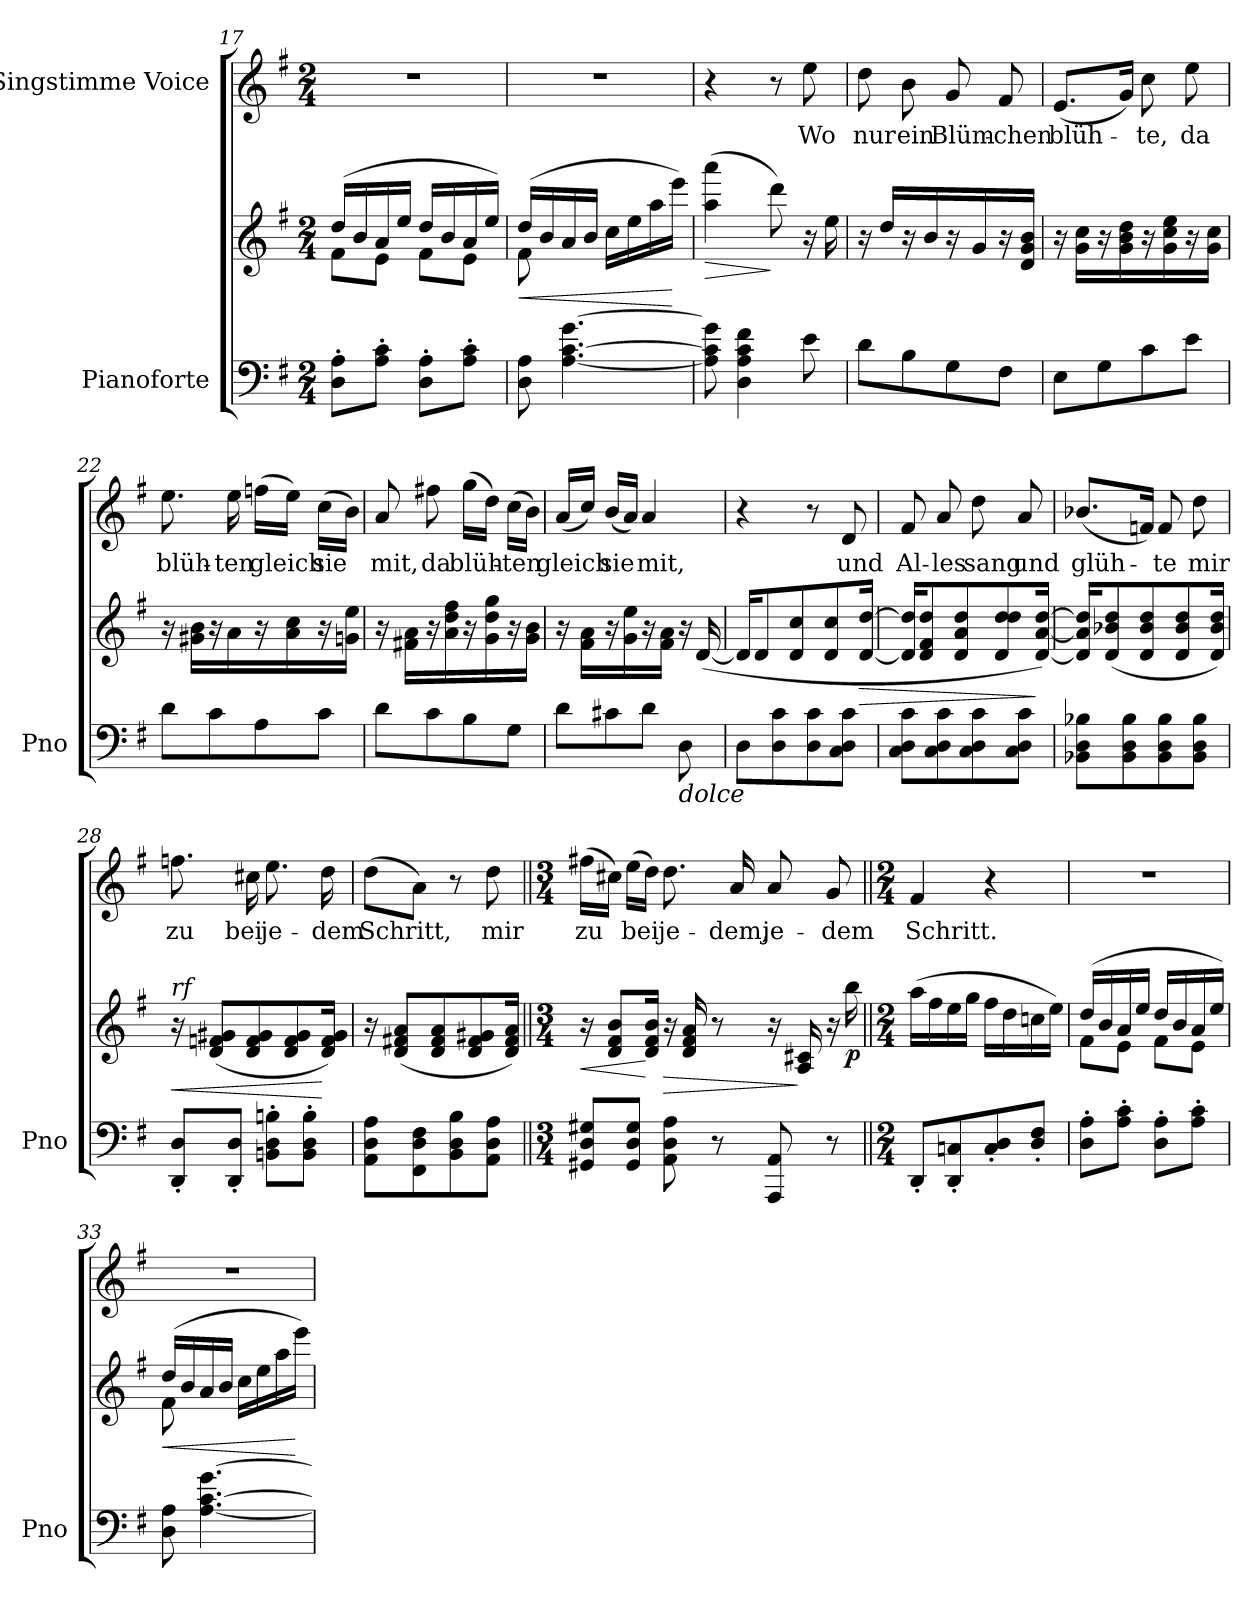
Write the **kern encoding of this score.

**kern	**kern	**dynam	**kern	**text
*part2	*part2	*part2	*part1	*part1
*staff3	*staff2	*staff2/3	*staff1	*staff1
*I"Pianoforte	*	*	*I"Singstimme Voice	*
*I'Pno	*	*	*	*
*clefF4	*clefG2	*	*clefG2	*
*k[f#]	*k[f#]	*	*k[f#]	*
*M2/4	*M2/4	*	*M2/4	*
=17	=17	=17	=17	=17
*	*^	*	*	*
8D\' 8A\'L	(>16dd/LL	8f#\L	.	2r	.
.	16b/	.	.	.	.
8A\' 8c\'J	16a/	8e\J	.	.	.
.	16ee/JJ	.	.	.	.
8D\' 8A\'L	16dd/LL	8f#\L	.	.	.
.	16b/	.	.	.	.
8A\' 8c\'J	16a/	8e\J	.	.	.
.	16ee/JJ)	.	.	.	.
=18	=18	=18	=18	=18	=18
!	!	!	!LO:HP:b	!	!
8D\ 8A\	(>16dd/LL	8f#\	<	2r	.
.	16b/	.	.	.	.
[4.A\ [4.c\ [4.g\	16a/	4.ryy	.	.	.
.	16b/JJ	.	.	.	.
.	16cc\LL	.	.	.	.
.	16ee\	.	.	.	.
.	16aa\	.	.	.	.
.	16eee\JJ)	.	[	.	.
*	*v	*v	*	*	*
=19	=19	=19	=19	=19
!	!	!LO:HP:b	!	!
8A\] 8c\] 8g\]	(>4aa\ 4aaa\	>	4r	.
4D\ 4A\ 4c\ 4f#\	.	.	.	.
.	8ddd\)	]	8r	.
!	!	!	!	!LO:LY:b
8e\	16r	.	8ee\	Wo
.	16ee\	.	.	.
!!LO:LB:g=z
=20	=20	=20	=20	=20
!	!	!	!	!LO:LY:b
8d\L	16r	.	8dd\	nur
.	16dd/LL	.	.	.
!	!	!	!	!LO:LY:b
8B\	16r	.	8b\	ein
.	16b/	.	.	.
!	!	!	!	!LO:LY:b
8G\	16r	.	8g/	Blüm-
.	16g/	.	.	.
!	!	!	!	!LO:LY:b
8F#\J	16r	.	8f#/	-chen
.	16d/ 16g/ 16b/JJ	.	.	.
=21	=21	=21	=21	=21
!	!	!	!	!LO:LY:b
8E\L	16r	.	(<8.e/L	blüh-
.	16g\ 16cc\LL	.	.	.
8G\	16r	.	.	.
.	16g\ 16b\ 16dd\	.	16g/Jk)	.
!	!	!	!	!LO:LY:b
8c\	16r	.	8cc\	-te,
.	16g\ 16cc\ 16ee\	.	.	.
!	!	!	!	!LO:LY:b
8e\J	16r	.	8ee\	da
.	16g\ 16cc\JJ	.	.	.
=22	=22	=22	=22	=22
!	!	!	!	!LO:LY:b
8d\L	16r	.	8.ee\	blüh-
.	16g#X\ 16b\LL	.	.	.
8c\	16r	.	.	.
!	!	!	!	!LO:LY:b
.	16a\	.	16ee\	-ten
!	!	!	!	!LO:LY:b
8A\	16r	.	(>16ffn\LL	gleich
.	16a\ 16cc\	.	16ee\JJ)	.
!	!	!	!	!LO:LY:b
8c\J	16r	.	(>16cc\LL	sie
.	16gn\ 16ee\JJ	.	16b\JJ)	.
=23	=23	=23	=23	=23
!	!	!	!	!LO:LY:b
8d\L	16r	.	8a/	mit,
.	16f#X\ 16a\LL	.	.	.
!	!	!	!	!LO:LY:b
8c\	16r	.	8ff#X\	da
.	16a\ 16dd\ 16ff#\	.	.	.
!	!	!	!	!LO:LY:b
8B\	16r	.	(>16gg\LL	blüh-
.	16g\ 16dd\ 16gg\	.	16dd\JJ)	.
!	!	!	!	!LO:LY:b
8G\J	16r	.	(>16cc\LL	-ten
.	16g\ 16b\JJ	.	16b\JJ)	.
!!LO:LB:g=z
=24	=24	=24	=24	=24
!	!	!	!	!LO:LY:b
8d\L	16r	.	(<16a/LL	gleich
.	16f#\ 16a\LL	.	16cc/JJ)	.
!	!	!	!	!LO:LY:b
8c#X\	16r	.	(<16b/LL	sie
.	16g\ 16ee\	.	16a/JJ)	.
!	!	!	!	!LO:LY:b
8d\J	16r	.	4a/	mit,
.	16f#\ 16a\JJ	.	.	.
!LO:TX:b:i:t=dolce	!	!	!	!
8D\	16r	.	.	.
.	([16d/	.	.	.
=25	=25	=25	=25	=25
8D\L	16d/KL]	.	4r	.
.	8d/	.	.	.
8D\ 8c\	.	.	.	.
.	8d/ 8cc/	.	.	.
8D\ 8c\	.	.	8r	.
.	8d/ 8cc/	.	.	.
!	!	!	!	!LO:LY:b
8C\ 8D\ 8c\J	.	.	8d/	und
!	!	!LO:HP:b	!	!
.	[16d/ [16dd/Jk	>	.	.
=26	=26	=26	=26	=26
!	!	!	!	!LO:LY:b
8C\ 8D\ 8c\L	16d/] 16dd/]KL	.	8f#/	Al-
.	8d/ 8f#/ 8dd/	.	.	.
!	!	!	!	!LO:LY:b
8C\ 8D\ 8c\	.	.	8a/	-les
.	8d/ 8a/ 8dd/	.	.	.
!	!	!	!	!LO:LY:b
8C\ 8D\ 8c\	.	.	8dd\	sang
.	8d/ 8dd/ 8dd/	.	.	.
!	!	!	!	!LO:LY:b
8C\ 8D\ 8c\J	.	.	8a/	und
.	[16d/ [16a/ [16dd/Jk)	]	.	.
=27	=27	=27	=27	=27
!	!	!	!	!LO:LY:b
8BB-X\ 8D\ 8B-X\L	16d/] 16a/] 16dd/]KL	.	(<8.b-X/L	glüh-
.	(<8d/ 8b-X/ 8dd/	.	.	.
8BB-\ 8D\ 8B-\	.	.	.	.
.	8d/ 8b-/ 8dd/	.	16fn/Jk)	.
!	!	!	!	!LO:LY:b
8BB-\ 8D\ 8B-\	.	.	8f/	-te
.	8d/ 8b-/ 8dd/	.	.	.
!	!	!	!	!LO:LY:b
8BB-\ 8D\ 8B-\J	.	.	8dd\	mir
.	16d/ 16b-/ 16dd/Jk)	.	.	.
!!LO:LB:g=z
=28	=28	=28	=28	=28
!	!LO:TX:a:i:t=rf	!	!	!
!	!	!LO:HP:b	!	!LO:LY:b
8DD/' 8D/'L	16r	<	8.ffn\	zu
.	(8d/ 8fn/ 8g#X/L	.	.	.
8DD/' 8D/'J	.	.	.	.
!	!	!	!	!LO:LY:b
.	8d/ 8f/ 8g#/	.	16cc#X\	bei
!	!	!	!	!LO:LY:b
8BBn\' 8D\' 8Bn\'L	.	.	8.ee\	je-
.	8d/ 8f/ 8g#/	.	.	.
8BB\' 8D\' 8B\'J	.	.	.	.
!	!	!	!	!LO:LY:b
.	16d/ 16f/ 16g#/Jk)	[	16dd\	-dem
=29	=29	=29	=29	=29
!	!	!	!	!LO:LY:b
8AA\ 8D\ 8A\L	16r	.	(>8dd\L	Schritt,
.	(8d/ 8f#X/ 8a/L	.	.	.
8FF#\ 8D\ 8F#\	.	.	8a\J)	.
.	8d/ 8f#/ 8a/	.	.	.
8BB\ 8D\ 8B\	.	.	8r	.
.	8d/ 8f#/ 8g#X/	.	.	.
!	!	!	!	!LO:LY:b
8AA\ 8D\ 8A\J	.	.	8dd\	mir
.	16d/ 16f#/ 16a/Jk)	.	.	.
=30||	=30||	=30||	=30||	=30||
*M3/4	*M3/4	*	*M3/4	*
!	!	!LO:HP:b	!	!LO:LY:b
8GG#X/ 8D/ 8G#X/L	16r	<	(>16ff#X\LL	zu
.	8d/ 8f#/ 8b/L	.	16cc#X\JJ)	.
!	!	!	!	!LO:LY:b
8GG#/ 8D/ 8G#/J	.	.	(>16ee\LL	bei
.	16d/ 16f#/ 16b/Jk	[	16dd\JJ)	.
!	!	!LO:HP:b	!	!LO:LY:b
8AA\ 8D\ 8A\	16r	>	8.dd\	je-
.	16d/ 16f#/ 16a/	.	.	.
8r	8r	.	.	.
!	!	!	!	!LO:LY:b
.	.	.	16a/	-dem,
!	!	!	!	!LO:LY:b
8AAA/ 8AA/	16r	.	8a/	je-
.	16A/ 16c#X/	]	.	.
!	!	!	!	!LO:LY:b
8r	16r	.	8g/	-dem
!	!	!LO:DY:b	!	!
.	16bb\	p	.	.
!!LO:PB:g=z
=31||	=31||	=31||	=31||	=31||
*M2/4	*M2/4	*	*M2/4	*
!	!	!	!	!LO:LY:b
8DD'/L	(16aa\LL	.	4f#/	Schritt.
.	16ff#\	.	.	.
8DD/' 8Cn/'	16ee\	.	.	.
.	16gg\JJ	.	.	.
8C/' 8D/'	16ff#\LL	.	4r	.
.	16dd\	.	.	.
8D/' 8F#/'J	16ccn\	.	.	.
.	16ee\JJ)	.	.	.
=32	=32	=32	=32	=32
*	*^	*	*	*
8D\' 8A\'L	(>16dd/LL	8f#\L	.	2r	.
.	16b/	.	.	.	.
8A\' 8c\'J	16a/	8e\J	.	.	.
.	16ee/JJ	.	.	.	.
8D\' 8A\'L	16dd/LL	8f#\L	.	.	.
.	16b/	.	.	.	.
8A\' 8c\'J	16a/	8e\J	.	.	.
.	16ee/JJ)	.	.	.	.
=33	=33	=33	=33	=33	=33
!	!	!	!LO:HP:b	!	!
8D\ 8A\	(>16dd/LL	8f#\	<	2r	.
.	16b/	.	.	.	.
[4.A\ [4.c\ [4.g\	16a/	4.ryy	.	.	.
.	16b/JJ	.	.	.	.
.	16cc\LL	.	.	.	.
.	16ee\	.	.	.	.
.	16aa\	.	.	.	.
.	16eee\JJ)	.	[	.	.
*	*v	*v	*	*	*
=	=	=	=	=
*-	*-	*-	*-	*-
